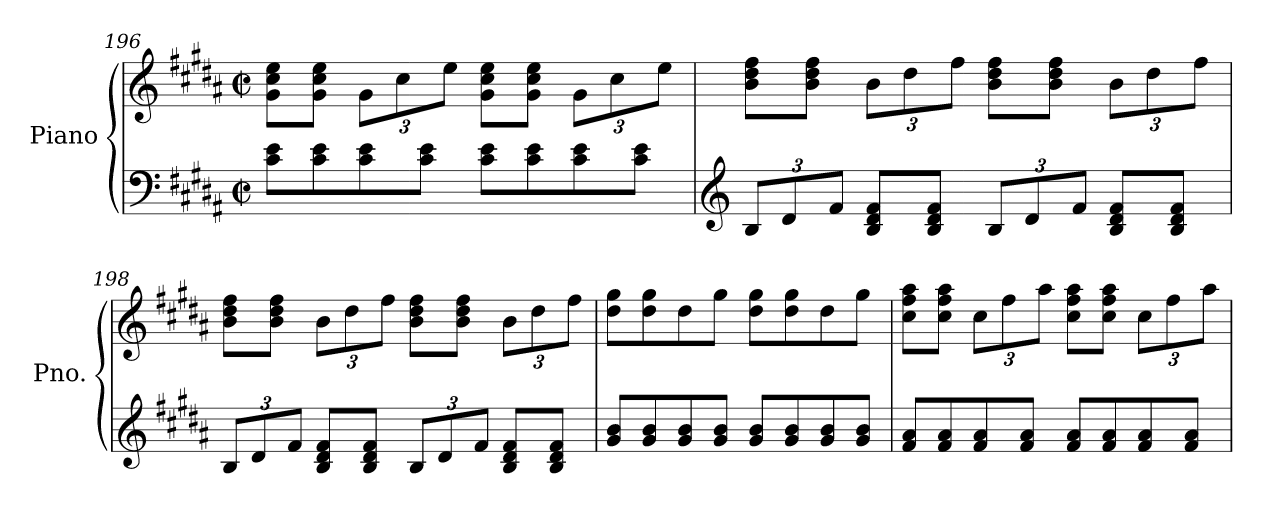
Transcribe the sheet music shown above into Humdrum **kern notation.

**kern	**kern
*part1	*part1
*staff2	*staff1
*I"Piano	*
*I'Pno.	*
*clefF4	*clefG2
*k[f#c#g#d#a#]	*k[f#c#g#d#a#]
*M2/2	*M2/2
*met(c|)	*met(c|)
=196	=196
8c#\ 8e\L	8g#\ 8cc#\ 8ee\L
8c#\ 8e\	8g#\ 8cc#\ 8ee\J
*	*Xbrackettup
8c#\ 8e\	12g#\L
.	12cc#\
8c#\ 8e\J	.
.	12ee\J
8c#\ 8e\L	8g#\ 8cc#\ 8ee\L
8c#\ 8e\	8g#\ 8cc#\ 8ee\J
8c#\ 8e\	12g#\L
.	12cc#\
8c#\ 8e\J	.
.	12ee\J
=197	=197
*clefG2	*
*Xbrackettup	*
12B/L	8b\ 8dd#\ 8ff#\L
12d#/	.
.	8b\ 8dd#\ 8ff#\J
12f#/J	.
8B/ 8d#/ 8f#/L	12b\L
.	12dd#\
8B/ 8d#/ 8f#/J	.
.	12ff#\J
12B/L	8b\ 8dd#\ 8ff#\L
12d#/	.
.	8b\ 8dd#\ 8ff#\J
12f#/J	.
8B/ 8d#/ 8f#/L	12b\L
.	12dd#\
8B/ 8d#/ 8f#/J	.
.	12ff#\J
!!LO:LB:g=z
=198	=198
12B/L	8b\ 8dd#\ 8ff#\L
12d#/	.
.	8b\ 8dd#\ 8ff#\J
12f#/J	.
8B/ 8d#/ 8f#/L	12b\L
.	12dd#\
8B/ 8d#/ 8f#/J	.
.	12ff#\J
12B/L	8b\ 8dd#\ 8ff#\L
12d#/	.
.	8b\ 8dd#\ 8ff#\J
12f#/J	.
8B/ 8d#/ 8f#/L	12b\L
.	12dd#\
8B/ 8d#/ 8f#/J	.
.	12ff#\J
=199	=199
8g#/ 8b/L	8dd#\ 8gg#\L
8g#/ 8b/	8dd#\ 8gg#\
8g#/ 8b/	8dd#\
8g#/ 8b/J	8gg#\J
8g#/ 8b/L	8dd#\ 8gg#\L
8g#/ 8b/	8dd#\ 8gg#\
8g#/ 8b/	8dd#\
8g#/ 8b/J	8gg#\J
!!LO:LB:g=z
=200	=200
8f#/ 8a#/L	8cc#\ 8ff#\ 8aa#\L
8f#/ 8a#/	8cc#\ 8ff#\ 8aa#\J
8f#/ 8a#/	12cc#\L
.	12ff#\
8f#/ 8a#/J	.
.	12aa#\J
8f#/ 8a#/L	8cc#\ 8ff#\ 8aa#\L
8f#/ 8a#/	8cc#\ 8ff#\ 8aa#\J
8f#/ 8a#/	12cc#\L
.	12ff#\
8f#/ 8a#/J	.
.	12aa#\J
=	=
*-	*-
